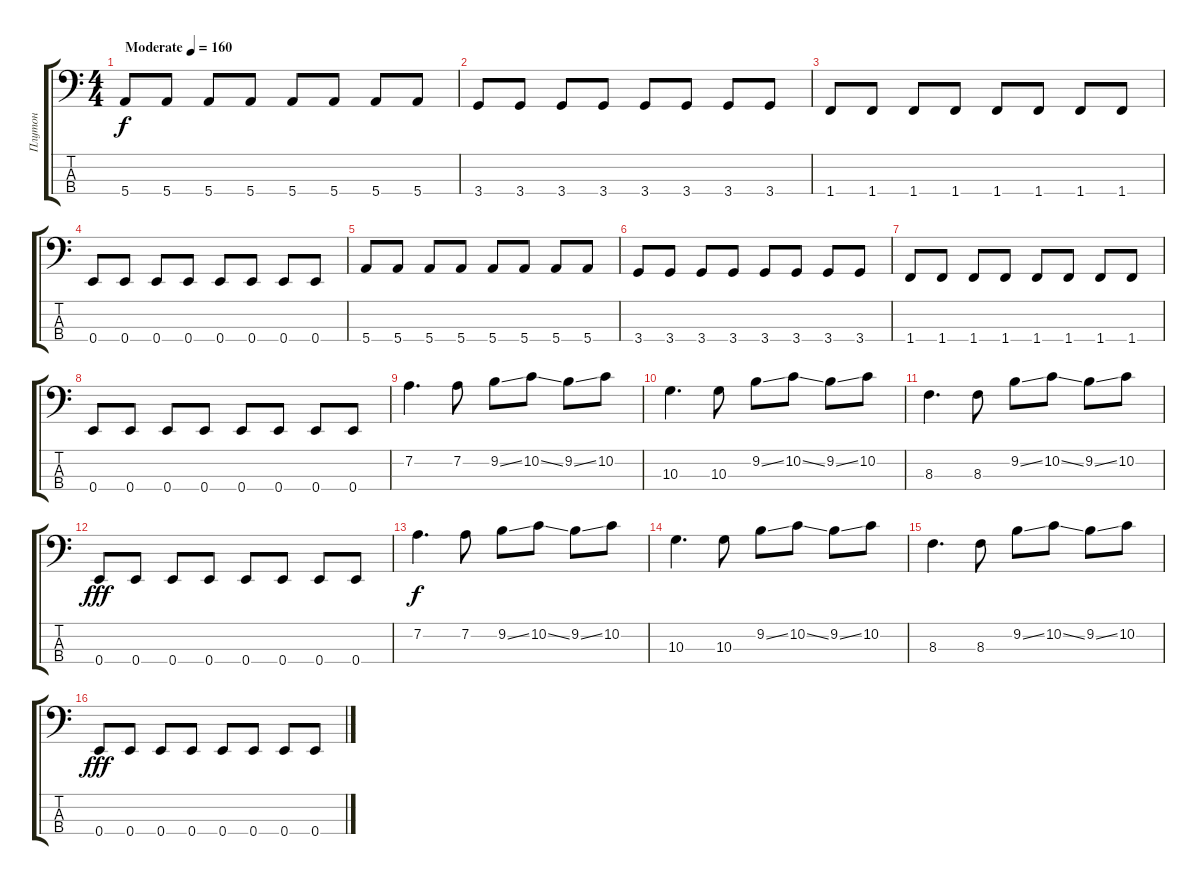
\track ("Плутон" "Плутон") {instrument electricbassfinger}
\staff {score tabs}
\tuning (G2 D2 A1 E1) {hide}
\ts (4 4)
\tempo (160 "Moderate")
\clef f4
\ks c
5.4.8{dy f instrument electricbassfinger} 5.4.8 5.4.8 5.4.8 5.4.8 5.4.8 5.4.8 5.4.8 |
3.4.8 3.4.8 3.4.8 3.4.8 3.4.8 3.4.8 3.4.8 3.4.8 |
1.4.8 1.4.8 1.4.8 1.4.8 1.4.8 1.4.8 1.4.8 1.4.8 |
0.4.8 0.4.8 0.4.8 0.4.8 0.4.8 0.4.8 0.4.8 0.4.8 |
5.4.8 5.4.8 5.4.8 5.4.8 5.4.8 5.4.8 5.4.8 5.4.8 |
3.4.8 3.4.8 3.4.8 3.4.8 3.4.8 3.4.8 3.4.8 3.4.8 |
1.4.8 1.4.8 1.4.8 1.4.8 1.4.8 1.4.8 1.4.8 1.4.8 |
0.4.8 0.4.8 0.4.8 0.4.8 0.4.8 0.4.8 0.4.8 0.4.8 |
7.2.4{d} 7.2.8 9.2{ss}.8 10.2{ss}.8 9.2{ss}.8 10.2.8 |
10.3.4{d} 10.3.8 9.2{ss}.8 10.2{ss}.8 9.2{ss}.8 10.2.8 |
8.3.4{d} 8.3.8 9.2{ss}.8 10.2{ss}.8 9.2{ss}.8 10.2.8 |
0.4.8{dy fff} 0.4.8 0.4.8 0.4.8 0.4.8 0.4.8 0.4.8 0.4.8 |
7.2.4{d dy f} 7.2.8 9.2{ss}.8 10.2{ss}.8 9.2{ss}.8 10.2.8 |
10.3.4{d} 10.3.8 9.2{ss}.8 10.2{ss}.8 9.2{ss}.8 10.2.8 |
8.3.4{d} 8.3.8 9.2{ss}.8 10.2{ss}.8 9.2{ss}.8 10.2.8 |
0.4.8{dy fff} 0.4.8 0.4.8 0.4.8 0.4.8 0.4.8 0.4.8 0.4.8
